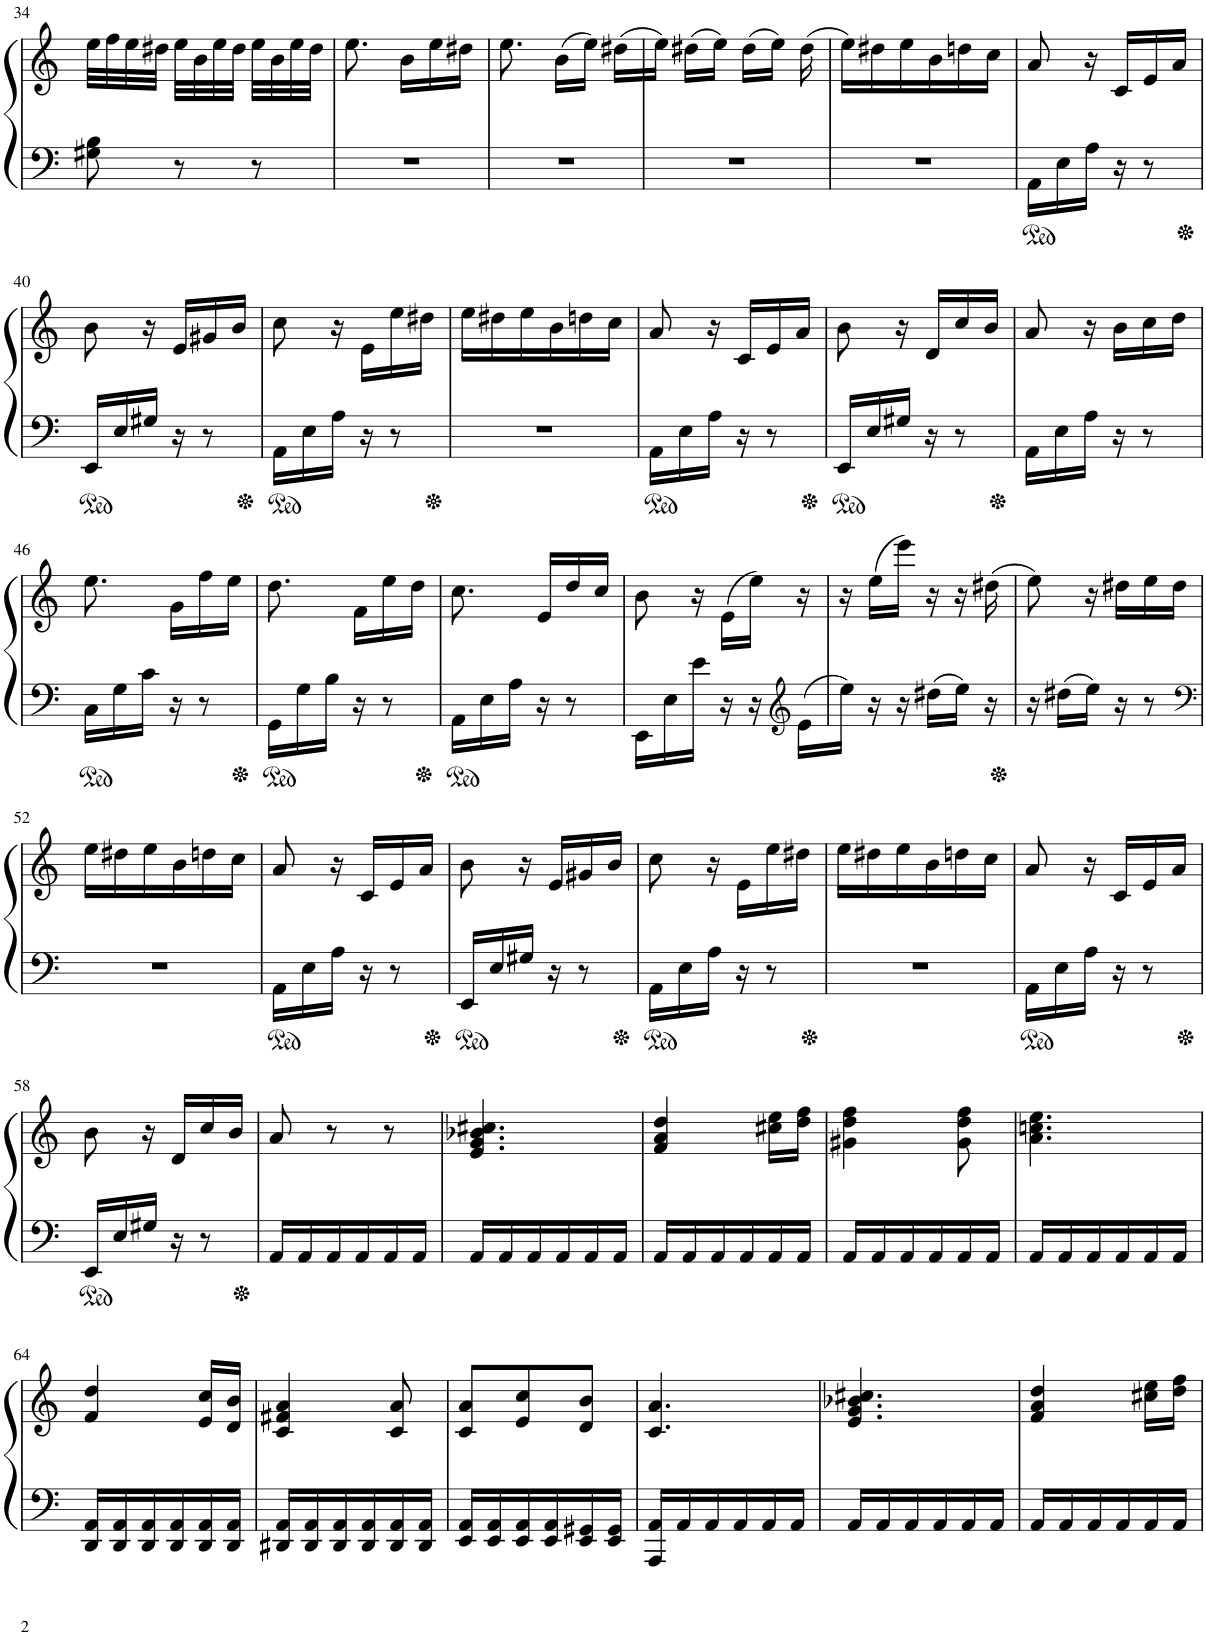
**kern	**kern
*part1	*part1
*staff2	*staff1
*I"Piano	*
*I'Pno.	*
!!LO:PB:g=z
*clefF4	*clefG2
*k[]	*k[]
*M3/8	*M3/8
=34	=34
8G#X\ 8B\	32ee\LLL
.	32ff\
.	32ee\
.	32dd#X\JJJ
8r	32ee\LLL
.	32b\
.	32ee\
.	32dd#\JJJ
8r	32ee\LLL
.	32b\
.	32ee\
.	32dd#\JJJ
=35	=35
4.r	8.ee\
.	16b\LL
.	16ee\
.	16dd#X\JJ
=36	=36
4.r	8.ee\
.	(16b\LL
.	16ee\JJ)
.	(16dd#X\LL
=37	=37
4.r	16ee\JJ)
.	(16dd#X\LL
.	16ee\JJ)
.	(16dd#\LL
.	16ee\JJ)
.	(16dd#\
=38	=38
4.r	16ee\LL)
.	16dd#X\
.	16ee\
.	16b\
.	16ddn\
.	16cc\JJ
=39	=39
16AA\LL	8a/
16E\	.
16A\JJ	16r
16r	16c/LL
8r	16e/
.	16a/JJ
!!LO:LB:g=z
=40	=40
16EE/LL	8b\
16E/	.
16G#X/JJ	16r
16r	16e/LL
8r	16g#X/
.	16b/JJ
=41	=41
16AA\LL	8cc\
16E\	.
16A\JJ	16r
16r	16e\LL
8r	16ee\
.	16dd#X\JJ
=42	=42
4.r	16ee\LL
.	16dd#X\
.	16ee\
.	16b\
.	16ddn\
.	16cc\JJ
=43	=43
16AA\LL	8a/
16E\	.
16A\JJ	16r
16r	16c/LL
8r	16e/
.	16a/JJ
=44	=44
16EE/LL	8b\
16E/	.
16G#X/JJ	16r
16r	16d/LL
8r	16cc/
.	16b/JJ
=45	=45
16AA\LL	8a/
16E\	.
16A\JJ	16r
16r	16b\LL
8r	16cc\
.	16dd\JJ
!!LO:LB:g=z
=46	=46
16C\LL	8.ee\
16G\	.
16c\JJ	.
16r	16g\LL
8r	16ff\
.	16ee\JJ
=47	=47
16GG\LL	8.dd\
16G\	.
16B\JJ	.
16r	16f\LL
8r	16ee\
.	16dd\JJ
=48	=48
16AA\LL	8.cc\
16E\	.
16A\JJ	.
16r	16e/LL
8r	16dd/
.	16cc/JJ
=49	=49
16EE\LL	8b\
16E\	.
16e\JJ	16r
16r	(16e\LL
16r	16ee\JJ)
*clefG2	*
16e\LL	16r
=50	=50
16ee\JJ	16r
16r	(16ee\LL
16r	16eee\JJ)
16dd#X\LL	16r
16ee\JJ	16r
16r	(16dd#X\
=51	=51
16r	8ee\)
16dd#X\LL	.
16ee\JJ	16r
16r	16dd#X\LL
8r	16ee\
.	16dd#\JJ
!!LO:LB:g=z
=52	=52
*clefF4	*
4.r	16ee\LL
.	16dd#X\
.	16ee\
.	16b\
.	16ddn\
.	16cc\JJ
=53	=53
16AA\LL	8a/
16E\	.
16A\JJ	16r
16r	16c/LL
8r	16e/
.	16a/JJ
=54	=54
16EE/LL	8b\
16E/	.
16G#X/JJ	16r
16r	16e/LL
8r	16g#X/
.	16b/JJ
=55	=55
16AA\LL	8cc\
16E\	.
16A\JJ	16r
16r	16e\LL
8r	16ee\
.	16dd#X\JJ
=56	=56
4.r	16ee\LL
.	16dd#X\
.	16ee\
.	16b\
.	16ddn\
.	16cc\JJ
=57	=57
16AA\LL	8a/
16E\	.
16A\JJ	16r
16r	16c/LL
8r	16e/
.	16a/JJ
!!LO:LB:g=z
=58	=58
16EE/LL	8b\
16E/	.
16G#X/JJ	16r
16r	16d/LL
8r	16cc/
.	16b/JJ
=59	=59
16AA/LL	8a/
16AA/	.
16AA/	8r
16AA/	.
16AA/	8r
16AA/JJ	.
=60	=60
16AA/LL	4.e/ 4.g/ 4.b-X/ 4.cc#X/
16AA/	.
16AA/	.
16AA/	.
16AA/	.
16AA/JJ	.
=61	=61
16AA/LL	4f/ 4a/ 4dd/
16AA/	.
16AA/	.
16AA/	.
16AA/	16cc#X\ 16ee\LL
16AA/JJ	16dd\ 16ff\JJ
=62	=62
16AA/LL	4g#X\ 4dd\ 4ff\
16AA/	.
16AA/	.
16AA/	.
16AA/	8g#\ 8dd\ 8ff\
16AA/JJ	.
=63	=63
16AA/LL	4.a\ 4.ccn\ 4.ee\
16AA/	.
16AA/	.
16AA/	.
16AA/	.
16AA/JJ	.
!!LO:LB:g=z
=64	=64
16DD/ 16AA/LL	4f/ 4dd/
16DD/ 16AA/	.
16DD/ 16AA/	.
16DD/ 16AA/	.
16DD/ 16AA/	16e/ 16cc/LL
16DD/ 16AA/JJ	16d/ 16b/JJ
=65	=65
16DD#X/ 16AA/LL	4c/ 4f#X/ 4a/
16DD#/ 16AA/	.
16DD#/ 16AA/	.
16DD#/ 16AA/	.
16DD#/ 16AA/	8c/ 8a/
16DD#/ 16AA/JJ	.
=66	=66
16EE/ 16AA/LL	8c/ 8a/L
16EE/ 16AA/	.
16EE/ 16AA/	8e/ 8cc/
16EE/ 16AA/	.
16EE/ 16GG#X/	8d/ 8b/J
16EE/ 16GG#/JJ	.
=67	=67
16AAA/ 16AA/LL	4.c/ 4.a/
16AA/	.
16AA/	.
16AA/	.
16AA/	.
16AA/JJ	.
=68	=68
16AA/LL	4.e/ 4.g/ 4.b-X/ 4.cc#X/
16AA/	.
16AA/	.
16AA/	.
16AA/	.
16AA/JJ	.
=69	=69
16AA/LL	4f/ 4a/ 4dd/
16AA/	.
16AA/	.
16AA/	.
16AA/	16cc#X\ 16ee\LL
16AA/JJ	16dd\ 16ff\JJ
=	=
*-	*-
